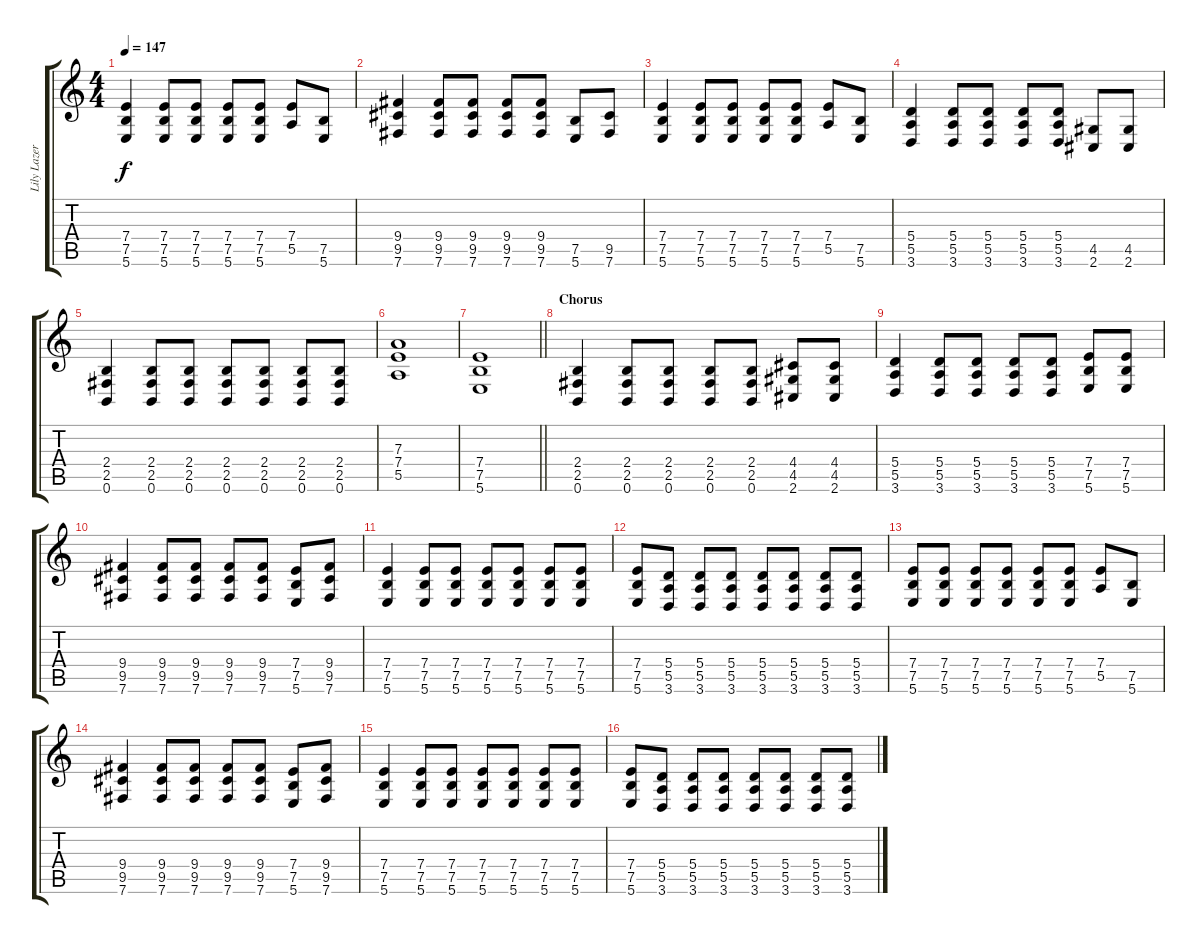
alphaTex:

\track ("Lily Lazer (Guitar)" "Lily Lazer") {instrument distortionguitar}
\staff {score tabs}
\tuning (B3 Gb3 D3 A2 E2 B1) {hide}
\ts (4 4)
\tempo 147
\clef g2
\ks c
(7.4 7.5 5.6).4{dy f} (7.4 7.5 5.6).8 (7.4 7.5 5.6).8 (7.4 7.5 5.6).8 (7.4 7.5 5.6).8 (7.4 5.5).8 (7.5 5.6).8 |
(9.4 9.5 7.6).4 (9.4 9.5 7.6).8 (9.4 9.5 7.6).8 (9.4 9.5 7.6).8 (9.4 9.5 7.6).8 (7.5 5.6).8 (9.5 7.6).8 |
(7.4 7.5 5.6).4 (7.4 7.5 5.6).8 (7.4 7.5 5.6).8 (7.4 7.5 5.6).8 (7.4 7.5 5.6).8 (7.4 5.5).8 (7.5 5.6).8 |
(5.4 5.5 3.6).4 (5.4 5.5 3.6).8 (5.4 5.5 3.6).8 (5.4 5.5 3.6).8 (5.4 5.5 3.6).8 (4.5 2.6).8 (4.5 2.6).8 |
(2.4 2.5 0.6).4 (2.4 2.5 0.6).8 (2.4 2.5 0.6).8 (2.4 2.5 0.6).8 (2.4 2.5 0.6).8 (2.4 2.5 0.6).8 (2.4 2.5 0.6).8 |
(7.3 7.4 5.5).1 |
\barLineRight lightlight
(7.4 7.5 5.6).1 |
\section ("" "Chorus")
(2.4 2.5 0.6).4 (2.4 2.5 0.6).8 (2.4 2.5 0.6).8 (2.4 2.5 0.6).8 (2.4 2.5 0.6).8 (4.4 4.5 2.6).8 (4.4 4.5 2.6).8 |
(5.4 5.5 3.6).4 (5.4 5.5 3.6).8 (5.4 5.5 3.6).8 (5.4 5.5 3.6).8 (5.4 5.5 3.6).8 (7.4 7.5 5.6).8 (7.4 7.5 5.6).8 |
(9.4 9.5 7.6).4 (9.4 9.5 7.6).8 (9.4 9.5 7.6).8 (9.4 9.5 7.6).8 (9.4 9.5 7.6).8 (7.4 7.5 5.6).8 (9.4 9.5 7.6).8 |
(7.4 7.5 5.6).4 (7.4 7.5 5.6).8 (7.4 7.5 5.6).8 (7.4 7.5 5.6).8 (7.4 7.5 5.6).8 (7.4 7.5 5.6).8 (7.4 7.5 5.6).8 |
(7.4 7.5 5.6).8 (5.4 5.5 3.6).8 (5.4 5.5 3.6).8 (5.4 5.5 3.6).8 (5.4 5.5 3.6).8 (5.4 5.5 3.6).8 (5.4 5.5 3.6).8 (5.4 5.5 3.6).8 |
(7.4 7.5 5.6).8 (7.4 7.5 5.6).8 (7.4 7.5 5.6).8 (7.4 7.5 5.6).8 (7.4 7.5 5.6).8 (7.4 7.5 5.6).8 (7.4 5.5).8 (7.5 5.6).8 |
(9.4 9.5 7.6).4 (9.4 9.5 7.6).8 (9.4 9.5 7.6).8 (9.4 9.5 7.6).8 (9.4 9.5 7.6).8 (7.4 7.5 5.6).8 (9.4 9.5 7.6).8 |
(7.4 7.5 5.6).4 (7.4 7.5 5.6).8 (7.4 7.5 5.6).8 (7.4 7.5 5.6).8 (7.4 7.5 5.6).8 (7.4 7.5 5.6).8 (7.4 7.5 5.6).8 |
(7.4 7.5 5.6).8 (5.4 5.5 3.6).8 (5.4 5.5 3.6).8 (5.4 5.5 3.6).8 (5.4 5.5 3.6).8 (5.4 5.5 3.6).8 (5.4 5.5 3.6).8 (5.4 5.5 3.6).8
